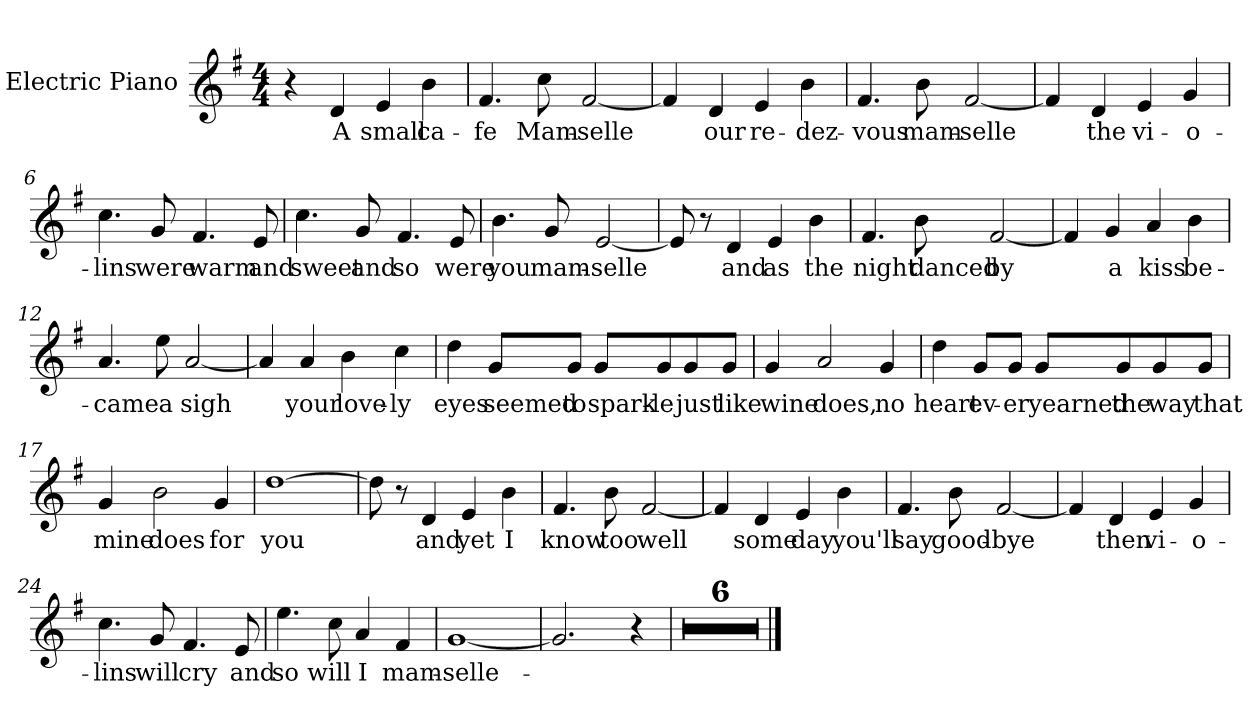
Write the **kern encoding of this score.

**kern	**text
*part1	*part1
*staff1	*staff1
*I"Electric Piano	*
*I'E.Pno	*
*clefG2	*
*k[f#]	*
*G:	*
*M4/4	*
=1	=1
4r	.
4d/	A
4e/	small
4b\	ca-
=2	=2
4.f#/	fe
8cc\	Mam-
[2f#/	-selle
=3	=3
4f#/]	.
4d/	our
4e/	re-
4b\	-dez-
=4	=4
4.f#/	-vous
8b\	mam-
[2f#/	-selle
!!LO:LB:g=z
=5	=5
4f#/]	.
4d/	the
4e/	vi-
4g/	-o-
=6	=6
4.cc\	-lins
8g/	were
4.f#/	warm
8e/	and
=7	=7
4.cc\	sweet
8g/	and
4.f#/	so
8e/	were
=8	=8
4.b\	you
8g/	mam-
[2e/	-selle
!!LO:LB:g=z
=9	=9
8e/]	.
8r	.
4d/	and
4e/	as
4b\	the
=10	=10
4.f#/	night
8b\	danced
[2f#/	by
=11	=11
4f#/]	.
4g/	a
4a/	kiss
4b\	be-
=12	=12
4.a/	-came
8ee\	a
[2a/	sigh
!!LO:LB:g=z
=13	=13
4a/]	.
4a/	your
4b\	love-
4cc\	ly
=14	=14
4dd\	eyes
8g/L	seemed
8g/J	to
8g/L	spark-
8g/	-le
8g/	just
8g/J	like
=15	=15
4g/	wine
2a/	does,
4g/	no
!!LO:LB:g=z
=16	=16
4dd\	heart
8g/L	ev-
8g/J	-er
8g/L	yearned
8g/	the
8g/	way
8g/J	that
=17	=17
4g/	mine
2b\	does
4g/	for
=18	=18
[1dd	you
=19	=19
8dd\]	.
8r	.
4d/	and
4e/	yet
4b\	I
!!LO:LB:g=z
=20	=20
4.f#/	know
8b\	too
[2f#/	well
=21	=21
4f#/]	.
4d/	some
4e/	day
4b\	you'll
=22	=22
4.f#/	say
8b\	good-
[2f#/	-bye
=23	=23
4f#/]	.
4d/	then
4e/	vi-
4g/	-o-
!!LO:LB:g=z
=24	=24
4.cc\	-lins
8g/	will
4.f#/	cry
8e/	and
=25	=25
4.ee\	so
8cc\	will
4a/	I
4f#/	mam-
=26	=26
[1g	-selle-
=27	=27
2.g/]	.
4r	.
=28	=28
1r	.
=29	=29
1r	.
=30	=30
1r	.
=31	=31
1r	.
=32	=32
1r	.
=33	=33
1r	.
==	==
*-	*-
